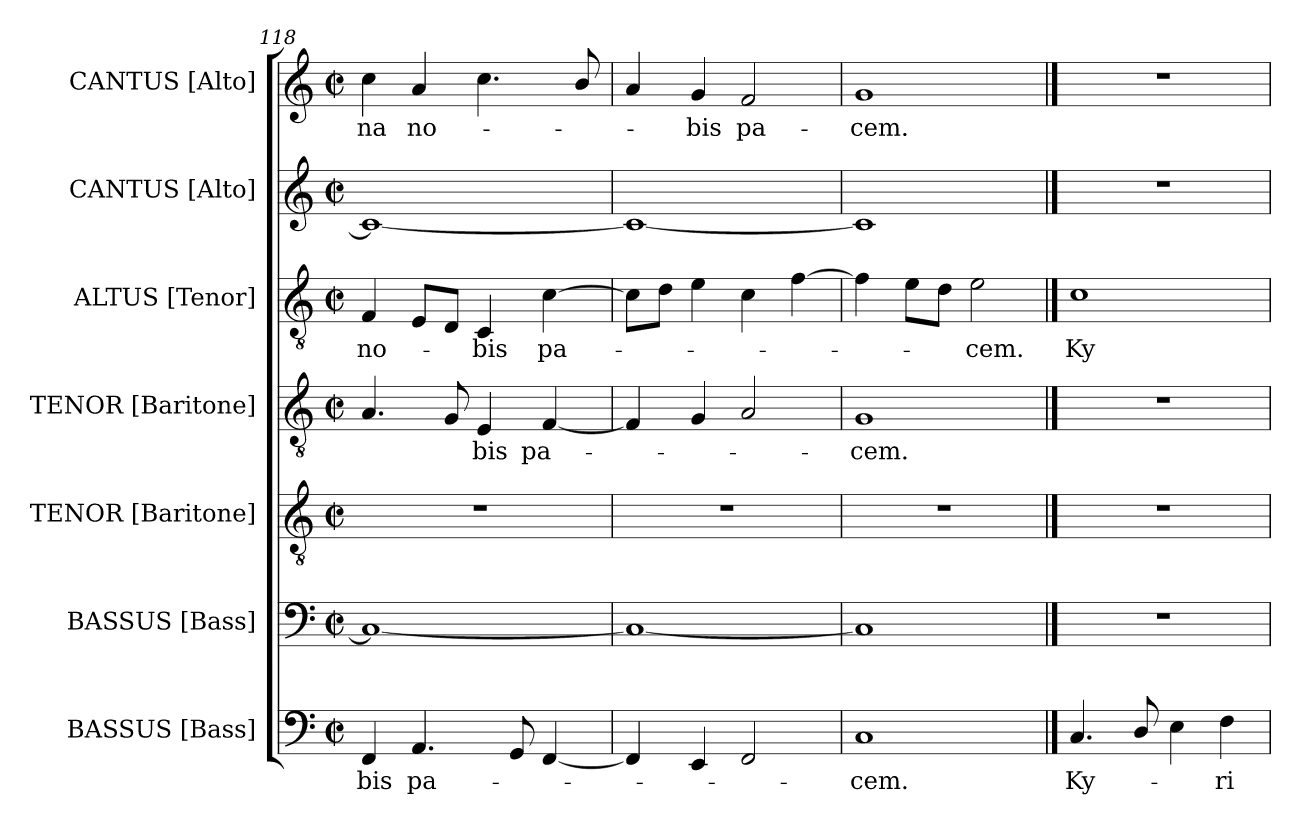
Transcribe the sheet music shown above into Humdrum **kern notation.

**kern	**text	**kern	**kern	**kern	**text	**kern	**text	**kern	**kern	**text
*part7	*part7	*part6	*part5	*part4	*part4	*part3	*part3	*part2	*part1	*part1
*staff7	*staff7	*staff6	*staff5	*staff4	*staff4	*staff3	*staff3	*staff2	*staff1	*staff1
*I"BASSUS [Bass]	*	*I"BASSUS [Bass]	*I"TENOR [Baritone]	*I"TENOR [Baritone]	*	*I"ALTUS [Tenor]	*	*I"CANTUS [Alto]	*I"CANTUS [Alto]	*
*I'B.	*	*I'B.	*I'Bar.	*I'Bar.	*	*I'T.	*	*I'A.	*I'A.	*
*clefF4	*	*clefF4	*clefGv2	*clefGv2	*	*clefGv2	*	*clefG2	*clefG2	*
*	*	*	*ITrd7c12	*ITrd7c12	*	*ITrd7c12	*	*	*	*
*k[]	*	*k[]	*k[]	*k[]	*	*k[]	*	*k[]	*k[]	*
*C:	*	*C:	*C:	*C:	*	*C:	*	*C:	*C:	*
*M2/2	*	*M2/2	*M2/2	*M2/2	*	*M2/2	*	*M2/2	*M2/2	*
*met(c|)	*	*met(c|)	*met(c|)	*met(c|)	*	*met(c|)	*	*met(c|)	*met(c|)	*
=118	=118	=118	=118	=118	=118	=118	=118	=118	=118	=118
!	!LO:LY:b:color=#000000	!	!	!	!	!	!	!	!	!
!	!	!	!	!	!	!	!LO:LY:b:color=#000000	!	!	!
!	!	!	!	!	!	!	!	!	!	!LO:LY:b:color=#000000
4FFi/	-bis	1Ci_<	1r	4.AAi/	.	4FFi/	no-	1ci_<	4cci\	-na
!	!LO:LY:b:color=#000000	!	!	!	!	!	!	!	!	!
!	!	!	!	!	!	!	!	!	!	!LO:LY:b:color=#000000
4.AAi/	pa-	.	.	.	.	8EEi/L	.	.	4ai/	no-
.	.	.	.	8GGi/	.	8DDi/J	.	.	.	.
!	!	!	!	!	!LO:LY:b:color=#000000	!	!	!	!	!
!	!	!	!	!	!	!	!LO:LY:b:color=#000000	!	!	!
.	.	.	.	4EEi/	-bis	4CCi/	-bis	.	4.cci\	.
8GGi/	.	.	.	.	.	.	.	.	.	.
!	!	!	!	!	!LO:LY:b:color=#000000	!	!	!	!	!
!	!	!	!	!	!	!	!LO:LY:b:color=#000000	!	!	!
[<4FFi/	.	.	.	[<4FFi/	pa-	[>4Ci\	pa-	.	.	.
.	.	.	.	.	.	.	.	.	8bi/	.
=119	=119	=119	=119	=119	=119	=119	=119	=119	=119	=119
4FFi/]	.	1Ci_<	1r	4FFi/]	.	8Ci\L]	.	1ci_<	4ai/	.
.	.	.	.	.	.	8Di\J	.	.	.	.
!	!	!	!	!	!	!	!	!	!	!LO:LY:b:color=#000000
4EEi/	.	.	.	4GGi/	.	4Ei\	.	.	4gi/	-bis
!	!	!	!	!	!	!	!	!	!	!LO:LY:b:color=#000000
2FFi/	.	.	.	2AAi/	.	4Ci\	.	.	2fi/	pa-
.	.	.	.	.	.	[>4Fi\	.	.	.	.
=120	=120	=120	=120	=120	=120	=120	=120	=120	=120	=120
!	!LO:LY:b:color=#000000	!	!	!	!	!	!	!	!	!
!	!	!	!	!	!LO:LY:b:color=#000000	!	!	!	!	!
!	!	!	!	!	!	!	!	!	!	!LO:LY:b:color=#000000
1Ci	-cem.	1Ci]	1r	1GGi	-cem.	4Fi\]	.	1ci]	1gi	-cem.
.	.	.	.	.	.	8Ei\L	.	.	.	.
.	.	.	.	.	.	8Di\J	.	.	.	.
!	!	!	!	!	!	!	!LO:LY:b:color=#000000	!	!	!
.	.	.	.	.	.	2Ei\	-cem.	.	.	.
!!LO:PB:g=z
==1	==1	==1	==1	==1	==1	==1	==1	==1	==1	==1
!	!LO:LY:b:color=#000000	!	!	!	!	!	!	!	!	!
!	!	!	!	!	!	!	!LO:LY:b:color=#000000	!	!	!
4.Ci/	Ky-	1r	1r	1r	.	1Ci	Ky-	1r	1r	.
8Di/	.	.	.	.	.	.	.	.	.	.
4Ei\	.	.	.	.	.	.	.	.	.	.
!	!LO:LY:b:color=#000000	!	!	!	!	!	!	!	!	!
4Fi\	-ri-	.	.	.	.	.	.	.	.	.
=	=	=	=	=	=	=	=	=	=	=
*-	*-	*-	*-	*-	*-	*-	*-	*-	*-	*-
